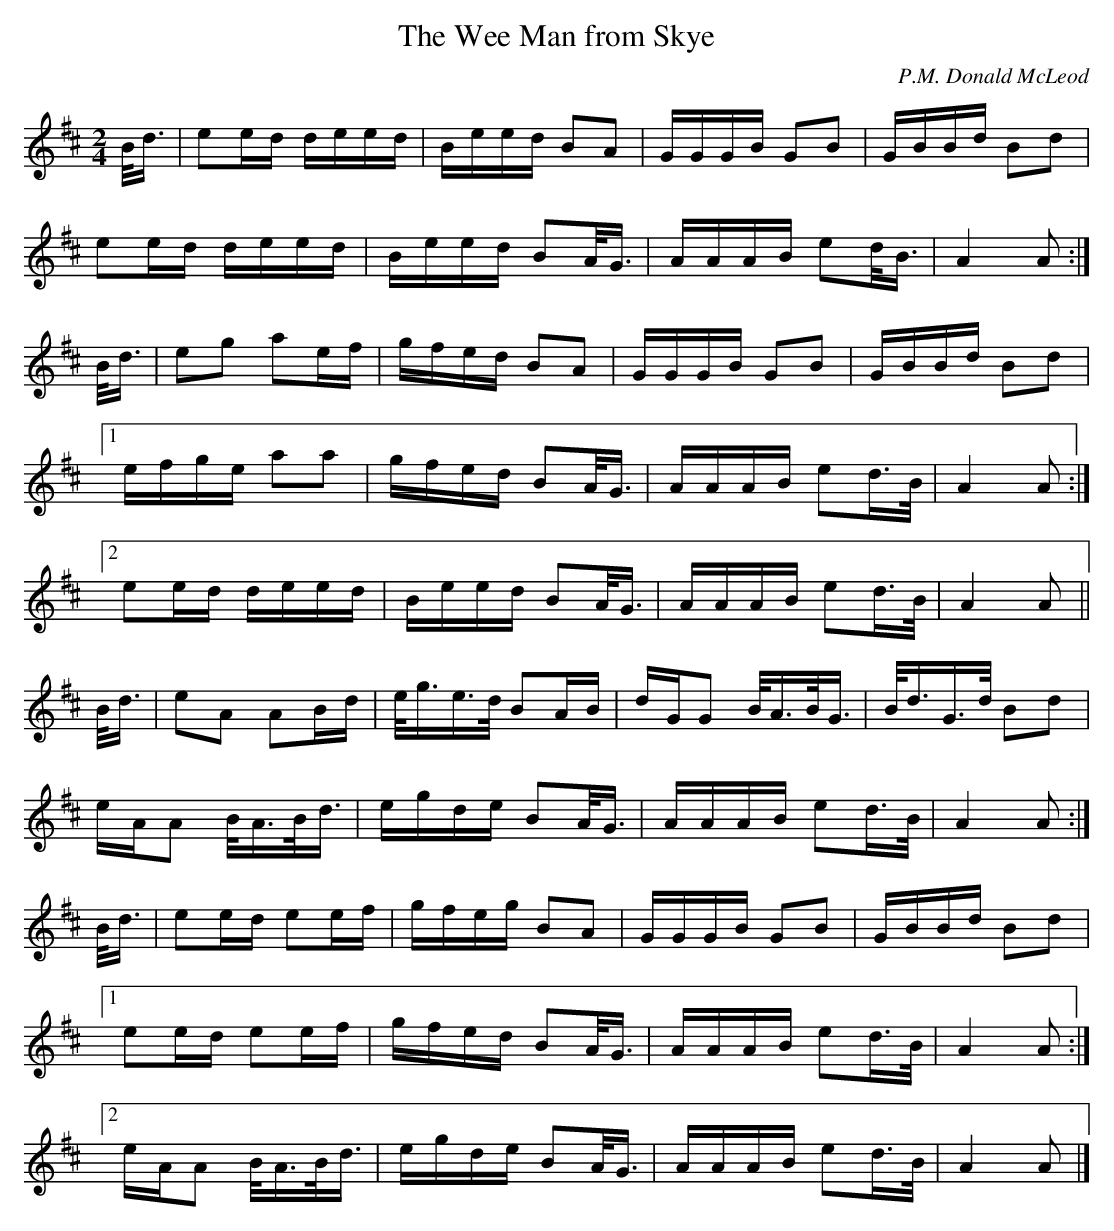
X:1
T:The Wee Man from Skye
C:P.M. Donald McLeod
M:2/4
L:1/16
K:AMix
B<d|e2ed deed  |Beed   B2A2 |GGGB G2B2  |GBBd   B2d2|
    e2ed deed  |Beed   B2A<G|AAAB e2d<B |A4     A2 :|
B<d|e2g2 a2ef  |gfed   B2A2 |GGGB G2B2  |GBBd   B2d2|
[1  efge a2a2  |gfed   B2A<G|AAAB e2d>B |A4     A2 :|
[2  e2ed deed  |Beed   B2A<G|AAAB e2d>B |A4     A2 ||
B<d|e2A2 A2Bd  |e<ge>d B2AB |dGG2 B<AB<G|B<dG>d B2d2|
    eAA2 B<AB<d|egde   B2A<G|AAAB e2d>B |A4     A2 :|
B<d|e2ed e2ef  |gfeg   B2A2 |GGGB G2B2  |GBBd   B2d2|
[1  e2ed e2ef  |gfed   B2A<G|AAAB e2d>B |A4     A2 :|
[2  eAA2 B<AB<d|egde   B2A<G|AAAB e2d>B |A4     A2 |]
